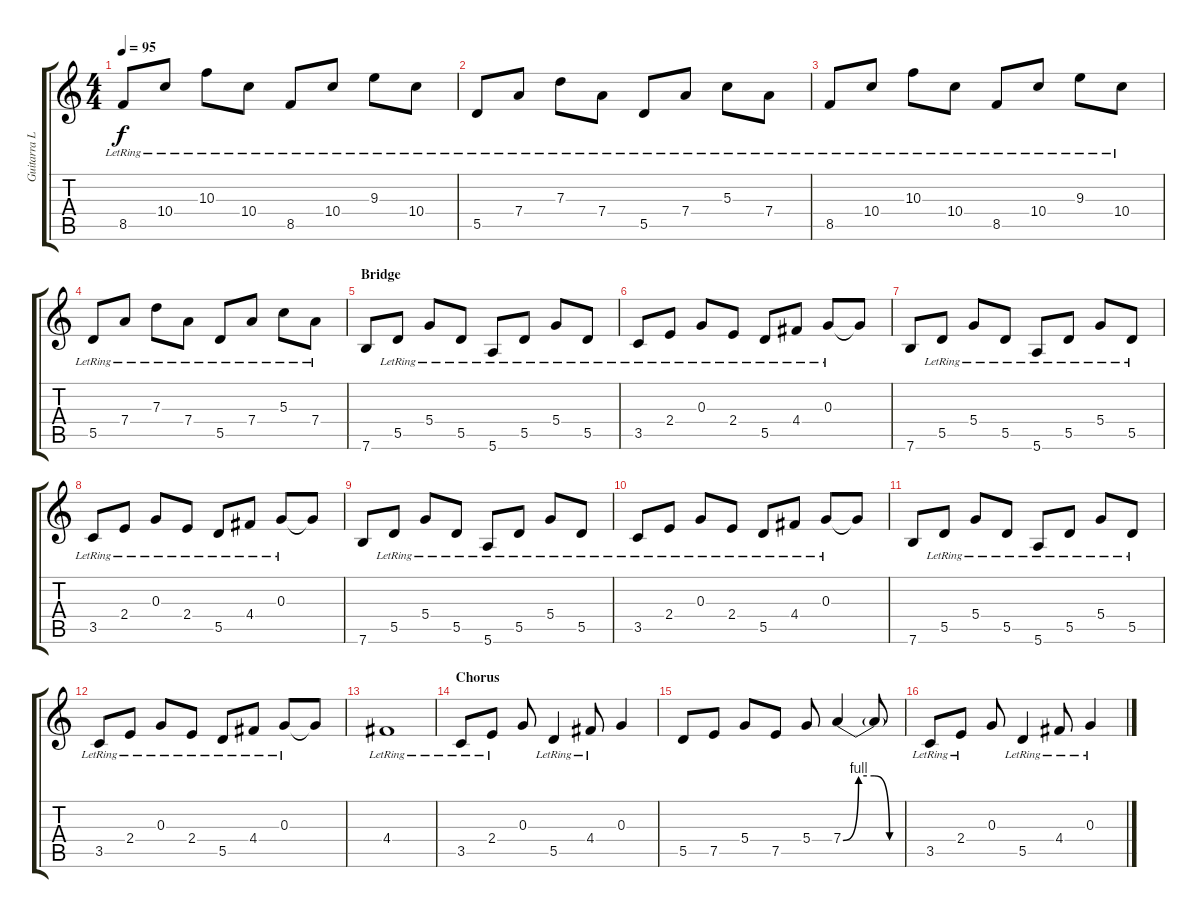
\track ("Guitarra Limpa" "Guitarra L") {instrument electricguitarjazz}
\staff {score tabs}
\tuning (E4 B3 G3 D3 A2 E2) {hide}
\ts (4 4)
\tempo 95
\clef g2
\ks c
8.5{lr}.8{dy f} 10.4{lr}.8 10.3{lr}.8 10.4{lr}.8 8.5{lr}.8 10.4{lr}.8 9.3{lr}.8 10.4{lr}.8 |
5.5{lr}.8 7.4{lr}.8 7.3{lr}.8 7.4{lr}.8 5.5{lr}.8 7.4{lr}.8 5.3{lr}.8 7.4{lr}.8 |
8.5{lr}.8 10.4{lr}.8 10.3{lr}.8 10.4{lr}.8 8.5{lr}.8 10.4{lr}.8 9.3{lr}.8 10.4{lr}.8 |
5.5{lr}.8 7.4{lr}.8 7.3{lr}.8 7.4{lr}.8 5.5{lr}.8 7.4{lr}.8 5.3{lr}.8 7.4{lr}.8 |
\section ("" "Bridge")
7.6.8 5.5{lr}.8 5.4{lr}.8 5.5{lr}.8 5.6{lr}.8 5.5{lr}.8 5.4{lr}.8 5.5{lr}.8 |
3.5{lr}.8 2.4{lr}.8 0.3{lr}.8 2.4{lr}.8 5.5{lr}.8 4.4{lr}.8 0.3{lr}.8 0.3{t}.8 |
7.6.8 5.5{lr}.8 5.4{lr}.8 5.5{lr}.8 5.6{lr}.8 5.5{lr}.8 5.4{lr}.8 5.5{lr}.8 |
3.5{lr}.8 2.4{lr}.8 0.3{lr}.8 2.4{lr}.8 5.5{lr}.8 4.4{lr}.8 0.3{lr}.8 0.3{t}.8 |
7.6.8 5.5{lr}.8 5.4{lr}.8 5.5{lr}.8 5.6{lr}.8 5.5{lr}.8 5.4{lr}.8 5.5{lr}.8 |
3.5{lr}.8 2.4{lr}.8 0.3{lr}.8 2.4{lr}.8 5.5{lr}.8 4.4{lr}.8 0.3{lr}.8 0.3{t}.8 |
7.6.8 5.5{lr}.8 5.4{lr}.8 5.5{lr}.8 5.6{lr}.8 5.5{lr}.8 5.4{lr}.8 5.5{lr}.8 |
3.5{lr}.8 2.4{lr}.8 0.3{lr}.8 2.4{lr}.8 5.5{lr}.8 4.4{lr}.8 0.3{lr}.8 0.3{t}.8 |
4.4{lr}.1 |
\section ("" "Chorus")
3.5{lr}.8 2.4{lr}.8 0.3.8 5.5{lr}.4 4.4{lr}.8 0.3.4 |
5.5.8 7.5.8 5.4.8 7.5.8 5.4.8 7.4{be (custom 0 0 15 4 30 4 45 0 60 0)}.4 7.4{t}.8 |
3.5{lr}.8 2.4{lr}.8 0.3.8 5.5{lr}.4 4.4{lr}.8 0.3{lr}.4
